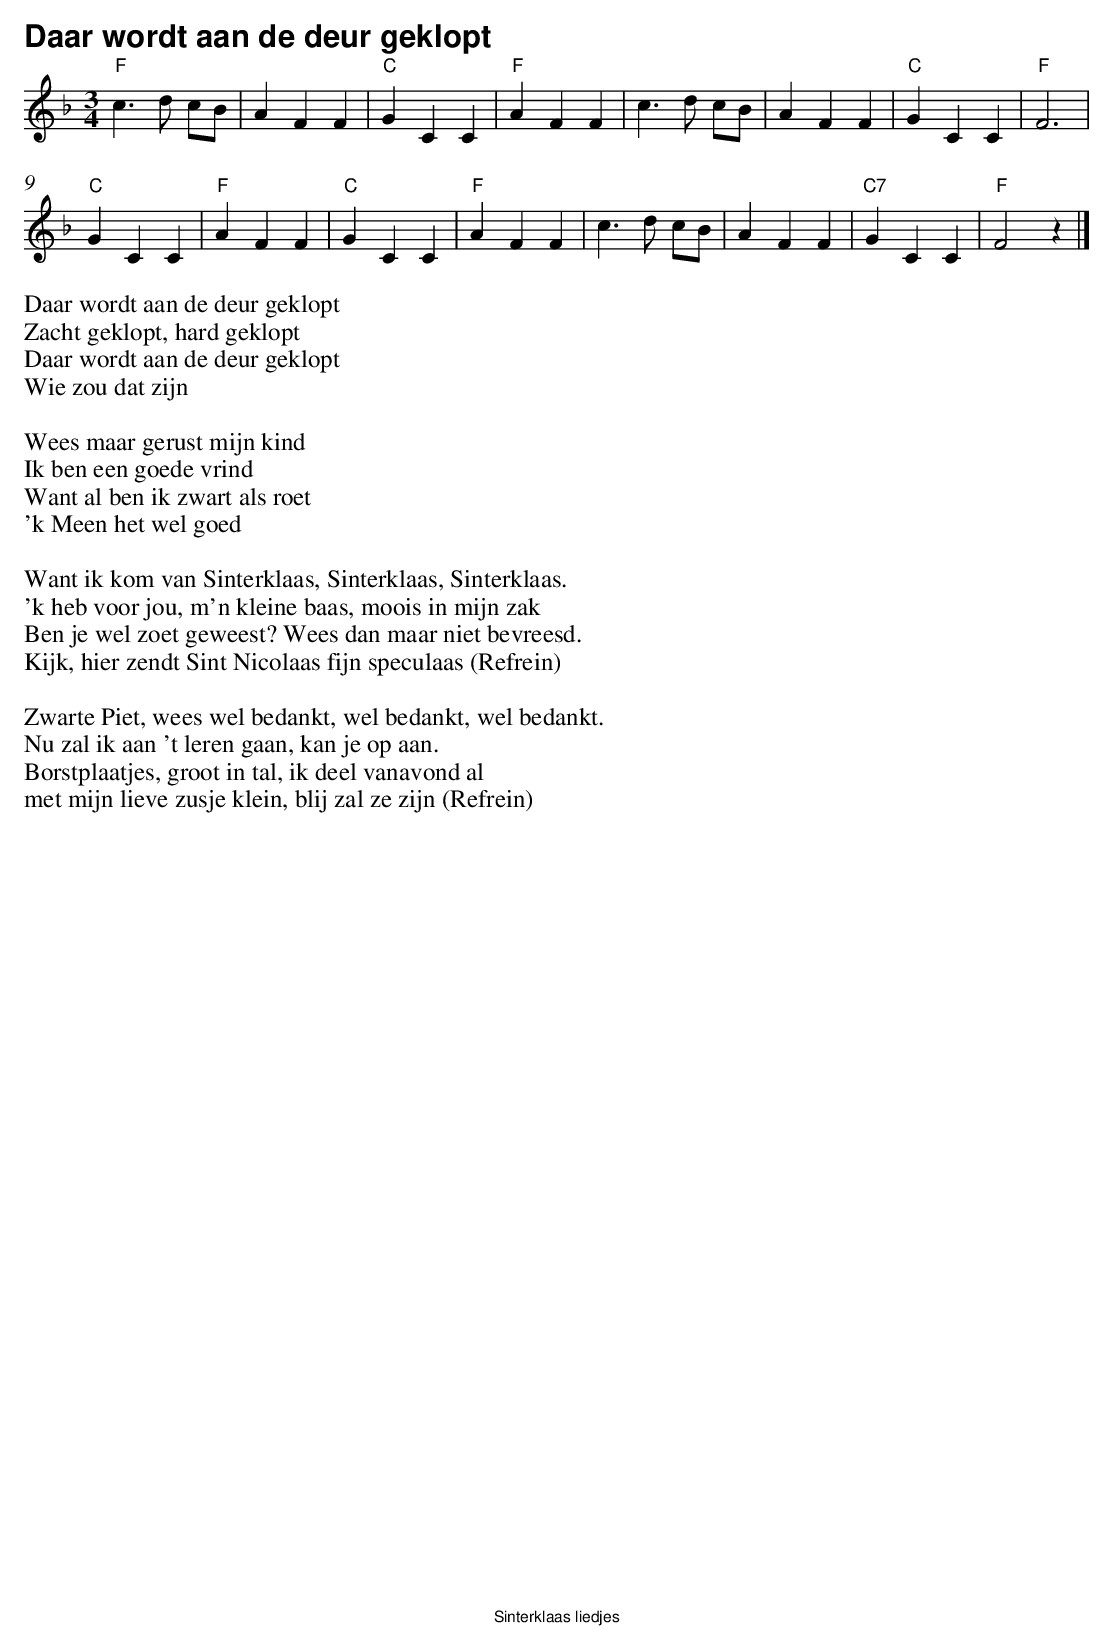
X:1
T:Daar wordt aan de deur geklopt
Q:1/4=150
M:3/4
L:1/8
K:F clef=treble
V:1
"F"c2>d2 cB | A2 F2 F2 |"C" G2 C2 C2 |"F" A2 F2 F2 | c2>d2 cB | A2 F2 F2 | "C"G2 C2 C2 | "F"F6 |$
 "C"G2 C2 C2 |"F"A2 F2 F2 | "C"G2 C2 C2 | "F"A2 F2 F2 | c2>d2 cB | A2 F2 F2 | "C7"G2 C2 C2 |"F" F4 z2 |]
Daar wordt aan de deur geklopt
Zacht geklopt, hard geklopt
Daar wordt aan de deur geklopt
Wie zou dat zijn
\
Wees maar gerust mijn kind
Ik ben een goede vrind
Want al ben ik zwart als roet
'k Meen het wel goed
\
Want ik kom van Sinterklaas, Sinterklaas, Sinterklaas.
'k heb voor jou, m'n kleine baas, moois in mijn zak
Ben je wel zoet geweest? Wees dan maar niet bevreesd.
Kijk, hier zendt Sint Nicolaas fijn speculaas (Refrein)
\
Zwarte Piet, wees wel bedankt, wel bedankt, wel bedankt.
Nu zal ik aan 't leren gaan, kan je op aan.
Borstplaatjes, groot in tal, ik deel vanavond al
met mijn lieve zusje klein, blij zal ze zijn (Refrein)
